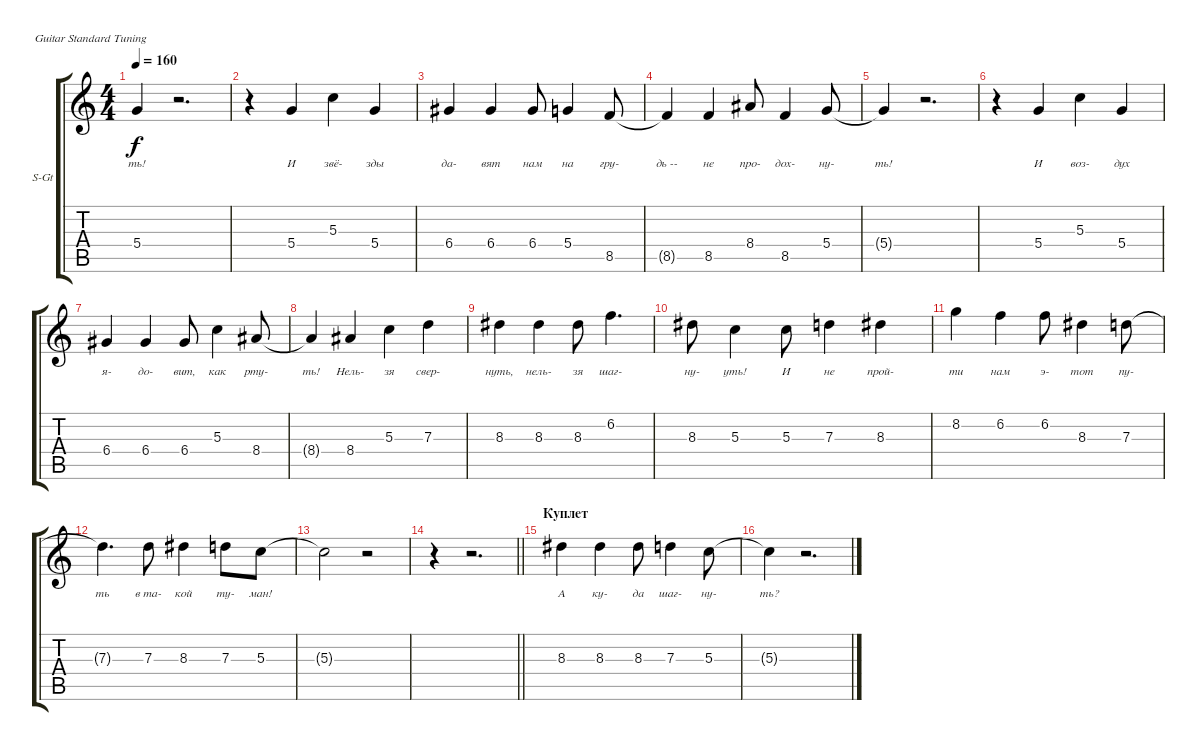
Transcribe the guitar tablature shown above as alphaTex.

\bracketExtendMode groupsimilarinstruments
\firstSystemTrackNameOrientation horizontal
\otherSystemsTrackNameOrientation horizontal
\track ("Вместо слов" "S-Gt") {instrument acousticguitarsteel}
\staff {score tabs}
\tuning (E4 B3 G3 D3 A2 E2)
\ts (4 4)
\tempo 160
\clef g2
\ks c
5.4{t}.4{lyrics (0 "ть!") lyrics (1 "") lyrics (2 "") lyrics (3 "") lyrics (4 "") dy f} r.2{d} |
r.4 5.4.4{lyrics (0 "И") lyrics (1 "") lyrics (2 "") lyrics (3 "") lyrics (4 "")} 5.3.4{lyrics (0 "звё-") lyrics (1 "") lyrics (2 "") lyrics (3 "") lyrics (4 "")} 5.4.4{lyrics (0 "зды") lyrics (1 "") lyrics (2 "") lyrics (3 "") lyrics (4 "")} |
6.4.4{lyrics (0 "да-") lyrics (1 "") lyrics (2 "") lyrics (3 "") lyrics (4 "")} 6.4.4{lyrics (0 "вят") lyrics (1 "") lyrics (2 "") lyrics (3 "") lyrics (4 "")} 6.4.8{lyrics (0 "нам") lyrics (1 "") lyrics (2 "") lyrics (3 "") lyrics (4 "")} 5.4.4{lyrics (0 "на") lyrics (1 "") lyrics (2 "") lyrics (3 "") lyrics (4 "")} 8.5.8{lyrics (0 "гру-") lyrics (1 "") lyrics (2 "") lyrics (3 "") lyrics (4 "")} |
8.5{t}.4{lyrics (0 "дь --") lyrics (1 "") lyrics (2 "") lyrics (3 "") lyrics (4 "")} 8.5.4{lyrics (0 "не") lyrics (1 "") lyrics (2 "") lyrics (3 "") lyrics (4 "")} 8.4.8{lyrics (0 "про-") lyrics (1 "") lyrics (2 "") lyrics (3 "") lyrics (4 "")} 8.5.4{lyrics (0 "дох-") lyrics (1 "") lyrics (2 "") lyrics (3 "") lyrics (4 "")} 5.4.8{lyrics (0 "ну-") lyrics (1 "") lyrics (2 "") lyrics (3 "") lyrics (4 "")} |
5.4{t}.4{lyrics (0 "ть!") lyrics (1 "") lyrics (2 "") lyrics (3 "") lyrics (4 "")} r.2{d} |
r.4 5.4.4{lyrics (0 "И") lyrics (1 "") lyrics (2 "") lyrics (3 "") lyrics (4 "")} 5.3.4{lyrics (0 "воз-") lyrics (1 "") lyrics (2 "") lyrics (3 "") lyrics (4 "")} 5.4.4{lyrics (0 "дух") lyrics (1 "") lyrics (2 "") lyrics (3 "") lyrics (4 "")} |
6.4.4{lyrics (0 "я-") lyrics (1 "") lyrics (2 "") lyrics (3 "") lyrics (4 "")} 6.4.4{lyrics (0 "до-") lyrics (1 "") lyrics (2 "") lyrics (3 "") lyrics (4 "")} 6.4.8{lyrics (0 "вит,") lyrics (1 "") lyrics (2 "") lyrics (3 "") lyrics (4 "")} 5.3.4{lyrics (0 "как") lyrics (1 "") lyrics (2 "") lyrics (3 "") lyrics (4 "")} 8.4.8{lyrics (0 "рту-") lyrics (1 "") lyrics (2 "") lyrics (3 "") lyrics (4 "")} |
8.4{t}.4{lyrics (0 "ть!") lyrics (1 "") lyrics (2 "") lyrics (3 "") lyrics (4 "")} 8.4.4{lyrics (0 "Нель-") lyrics (1 "") lyrics (2 "") lyrics (3 "") lyrics (4 "")} 5.3.4{lyrics (0 "зя") lyrics (1 "") lyrics (2 "") lyrics (3 "") lyrics (4 "")} 7.3.4{lyrics (0 "свер-") lyrics (1 "") lyrics (2 "") lyrics (3 "") lyrics (4 "")} |
8.3.4{lyrics (0 "нуть,") lyrics (1 "") lyrics (2 "") lyrics (3 "") lyrics (4 "")} 8.3.4{lyrics (0 "нель-") lyrics (1 "") lyrics (2 "") lyrics (3 "") lyrics (4 "")} 8.3.8{lyrics (0 "зя") lyrics (1 "") lyrics (2 "") lyrics (3 "") lyrics (4 "")} 6.2.4{d lyrics (0 "шаг-") lyrics (1 "") lyrics (2 "") lyrics (3 "") lyrics (4 "")} |
8.3.8{lyrics (0 "ну-") lyrics (1 "") lyrics (2 "") lyrics (3 "") lyrics (4 "")} 5.3.4{lyrics (0 "уть!") lyrics (1 "") lyrics (2 "") lyrics (3 "") lyrics (4 "")} 5.3.8{lyrics (0 "И") lyrics (1 "") lyrics (2 "") lyrics (3 "") lyrics (4 "")} 7.3.4{lyrics (0 "не") lyrics (1 "") lyrics (2 "") lyrics (3 "") lyrics (4 "")} 8.3.4{lyrics (0 "прой-") lyrics (1 "") lyrics (2 "") lyrics (3 "") lyrics (4 "")} |
8.2.4{lyrics (0 "ти") lyrics (1 "") lyrics (2 "") lyrics (3 "") lyrics (4 "")} 6.2.4{lyrics (0 "нам") lyrics (1 "") lyrics (2 "") lyrics (3 "") lyrics (4 "")} 6.2.8{lyrics (0 "э-") lyrics (1 "") lyrics (2 "") lyrics (3 "") lyrics (4 "")} 8.3.4{lyrics (0 "тот") lyrics (1 "") lyrics (2 "") lyrics (3 "") lyrics (4 "")} 7.3.8{lyrics (0 "пу-") lyrics (1 "") lyrics (2 "") lyrics (3 "") lyrics (4 "")} |
7.3{t}.4{d lyrics (0 "ть") lyrics (1 "") lyrics (2 "") lyrics (3 "") lyrics (4 "")} 7.3.8{lyrics (0 "в та-") lyrics (1 "") lyrics (2 "") lyrics (3 "") lyrics (4 "")} 8.3.4{lyrics (0 "кой") lyrics (1 "") lyrics (2 "") lyrics (3 "") lyrics (4 "")} 7.3.8{lyrics (0 "ту-") lyrics (1 "") lyrics (2 "") lyrics (3 "") lyrics (4 "")} 5.3.8{lyrics (0 "ман!") lyrics (1 "") lyrics (2 "") lyrics (3 "") lyrics (4 "")} |
5.3{t}.2{lyrics (0 "") lyrics (1 "") lyrics (2 "") lyrics (3 "") lyrics (4 "")} r.2 |
\barLineRight lightlight
r.4 r.2{d} |
\section ("" "Куплет")
8.3.4{lyrics (0 "А") lyrics (1 "") lyrics (2 "") lyrics (3 "") lyrics (4 "")} 8.3.4{lyrics (0 "ку-") lyrics (1 "") lyrics (2 "") lyrics (3 "") lyrics (4 "")} 8.3.8{lyrics (0 "да") lyrics (1 "") lyrics (2 "") lyrics (3 "") lyrics (4 "")} 7.3.4{lyrics (0 "шаг-") lyrics (1 "") lyrics (2 "") lyrics (3 "") lyrics (4 "")} 5.3.8{lyrics (0 "ну-") lyrics (1 "") lyrics (2 "") lyrics (3 "") lyrics (4 "")} |
5.3{t}.4{lyrics (0 "ть?") lyrics (1 "") lyrics (2 "") lyrics (3 "") lyrics (4 "")} r.2{d}
